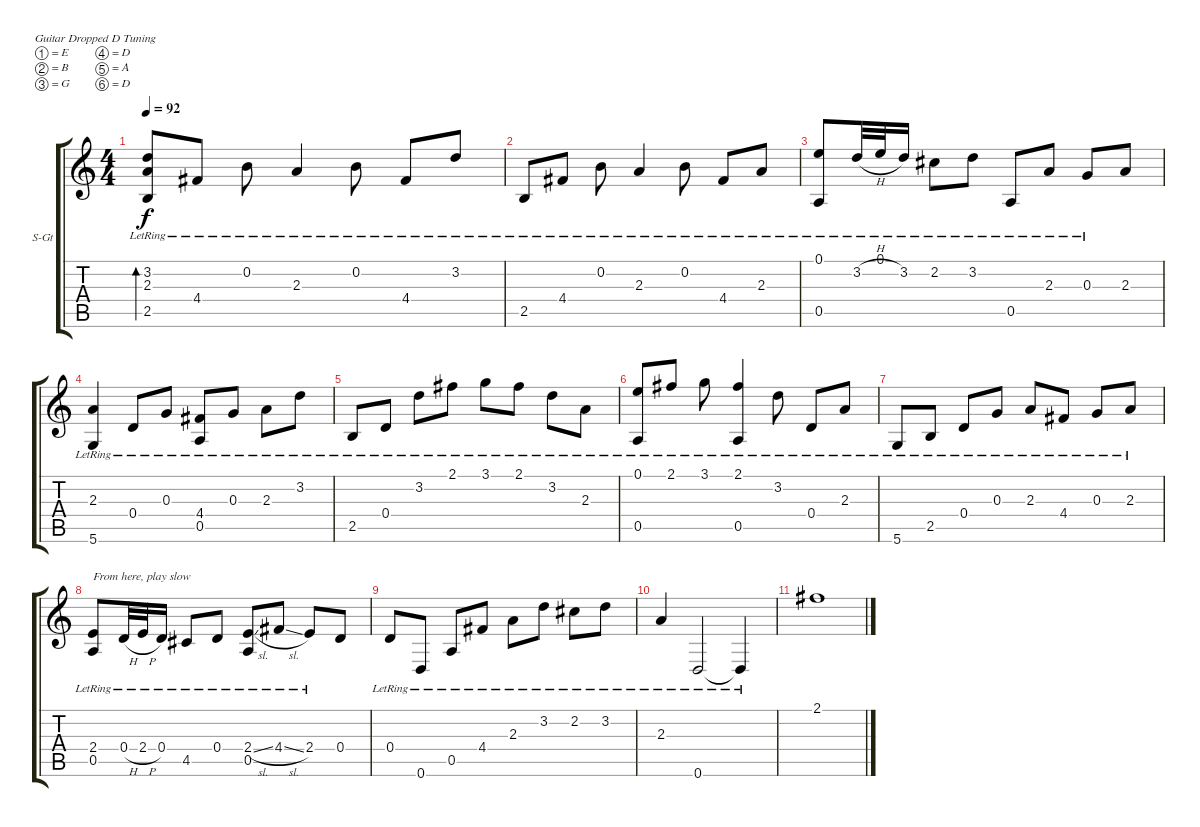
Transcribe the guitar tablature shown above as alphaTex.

\bracketExtendMode groupsimilarinstruments
\firstSystemTrackNameOrientation horizontal
\otherSystemsTrackNameOrientation horizontal
\track ("My Heart Will Go On" "S-Gt") {instrument acousticguitarsteel}
\staff {score tabs}
\tuning (E4 B3 G3 D3 A2 D2)
\ts (4 4)
\tempo 92
\clef g2
\ks c
(3.2{lr} 2.3{lr} 2.5{lr}).8{bd 480 dy f} 4.4{lr}.8 0.2{lr}.8 2.3{lr}.4 0.2{lr}.8 4.4{lr}.8 3.2{lr}.8 |
2.5{lr}.8 4.4{lr}.8 0.2{lr}.8 2.3{lr}.4 0.2{lr}.8 4.4{lr}.8 2.3{lr}.8 |
(0.1 0.5{lr}).8 3.2{h lr}.32 0.1{lr}.32 3.2{lr}.16 2.2{lr}.8 3.2{lr}.8 0.5{lr}.8 2.3{lr}.8 0.3{lr}.8 2.3.8 |
(2.3{lr} 5.6{lr}).4 0.4{lr}.8 0.3{lr}.8 (4.4{lr} 0.5{lr}).8 0.3{lr}.8 2.3{lr}.8 3.2{lr}.8 |
2.5{lr}.8 0.4{lr}.8 3.2{lr}.8 2.1{lr}.8 3.1{lr}.8 2.1{lr}.8 3.2{lr}.8 2.3{lr}.8 |
(0.1{lr} 0.5{lr}).8 2.1{lr}.8 3.1{lr}.8 (2.1{lr} 0.5{lr}).4 3.2{lr}.8 0.4{lr}.8 2.3{lr}.8 |
5.6{lr}.8 2.5{lr}.8 0.4{lr}.8 0.3{lr}.8 2.3{lr}.8 4.4{lr}.8 0.3{lr}.8 2.3{lr}.8 |
(2.4{lr} 0.5{lr}).8{txt "From here, play slow"} 0.4{h lr}.32 2.4{h lr}.32 0.4{lr}.16 4.5{lr}.8 0.4{lr}.8 (2.4{sl lr} 0.5{lr}).8 4.4{sl lr}.8 2.4{lr}.8 0.4.8 |
0.4{lr}.8 0.6{lr}.8 0.5{lr}.8 4.4{lr}.8 2.3{lr}.8 3.2{lr}.8 2.2{lr}.8 3.2{lr}.8 |
2.3{lr}.4 0.6{lr}.2 0.6{lr t}.4 |
2.1.1
